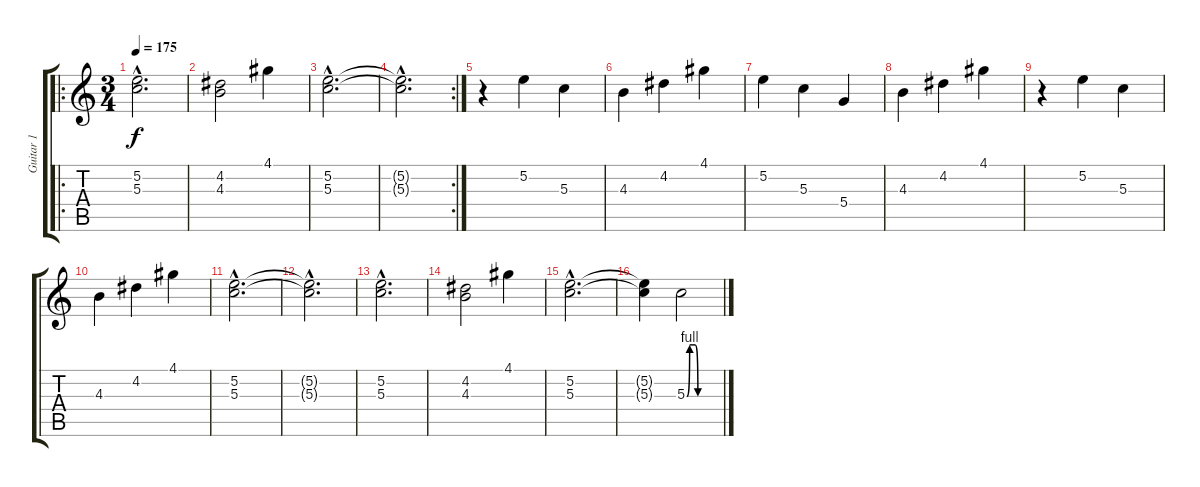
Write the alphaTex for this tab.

\track ("Guitar 1" "Guitar 1") {instrument electricguitarclean}
\staff {score tabs}
\tuning (E4 B3 G3 D3 A2 E2) {hide}
\ro
\ts (3 4)
\tempo 175
\clef g2
\ks c
(5.2{hac} 5.3{hac}).2{d dy f instrument electricguitarclean} |
(4.2 4.3).2 4.1.4 |
(5.2{hac} 5.3{hac}).2{d} |
\rc 2
(5.2{hac t} 5.3{hac t}).2{d} |
r.4 5.2.4 5.3.4 |
4.3.4 4.2.4 4.1.4 |
5.2.4 5.3.4 5.4.4 |
4.3.4 4.2.4 4.1.4 |
r.4 5.2.4 5.3.4 |
4.3.4 4.2.4 4.1.4 |
(5.2{hac} 5.3{hac}).2{d} |
(5.2{hac t} 5.3{hac t}).2{d} |
(5.2{hac} 5.3{hac}).2{d} |
(4.2 4.3).2 4.1.4 |
(5.2{hac} 5.3{hac}).2{d} |
(5.2{t} 5.3{t}).4 5.3{be (custom 0 0 5 4 15 4 20 0 30 0 45 0 60 0)}.2
